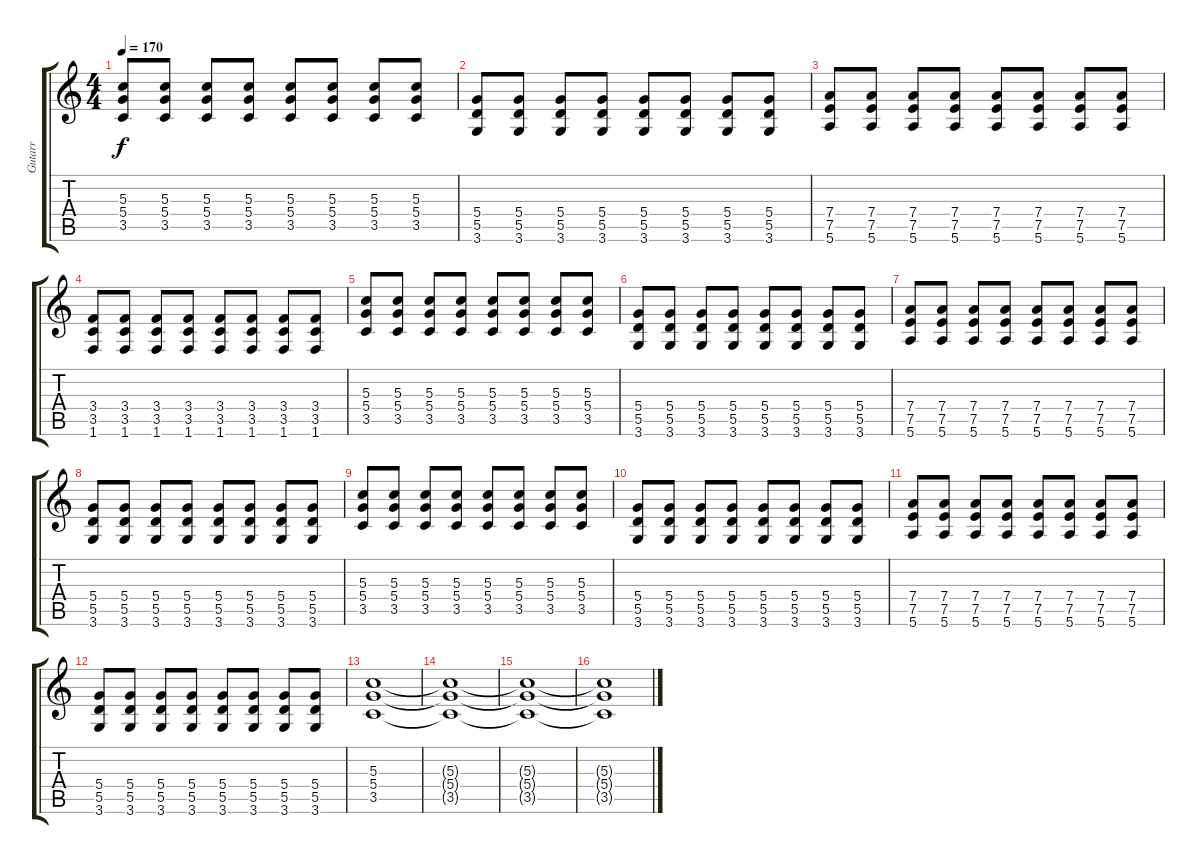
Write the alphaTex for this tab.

\track ("Gutarr" "Gutarr") {instrument acousticguitarnylon}
\staff {score tabs}
\tuning (E4 B3 G3 D3 A2 E2) {hide}
\ts (4 4)
\tempo 170
\clef g2
\ks c
(5.3 5.4 3.5).8{dy f} (5.3 5.4 3.5).8 (5.3 5.4 3.5).8 (5.3 5.4 3.5).8 (5.3 5.4 3.5).8 (5.3 5.4 3.5).8 (5.3 5.4 3.5).8 (5.3 5.4 3.5).8 |
(5.4 5.5 3.6).8 (5.4 5.5 3.6).8 (5.4 5.5 3.6).8 (5.4 5.5 3.6).8 (5.4 5.5 3.6).8 (5.4 5.5 3.6).8 (5.4 5.5 3.6).8 (5.4 5.5 3.6).8 |
(7.4 7.5 5.6).8 (7.4 7.5 5.6).8 (7.4 7.5 5.6).8 (7.4 7.5 5.6).8 (7.4 7.5 5.6).8 (7.4 7.5 5.6).8 (7.4 7.5 5.6).8 (7.4 7.5 5.6).8 |
(3.4 3.5 1.6).8 (3.4 3.5 1.6).8 (3.4 3.5 1.6).8 (3.4 3.5 1.6).8 (3.4 3.5 1.6).8 (3.4 3.5 1.6).8 (3.4 3.5 1.6).8 (3.4 3.5 1.6).8 |
(5.3 5.4 3.5).8 (5.3 5.4 3.5).8 (5.3 5.4 3.5).8 (5.3 5.4 3.5).8 (5.3 5.4 3.5).8 (5.3 5.4 3.5).8 (5.3 5.4 3.5).8 (5.3 5.4 3.5).8 |
(5.4 5.5 3.6).8 (5.4 5.5 3.6).8 (5.4 5.5 3.6).8 (5.4 5.5 3.6).8 (5.4 5.5 3.6).8 (5.4 5.5 3.6).8 (5.4 5.5 3.6).8 (5.4 5.5 3.6).8 |
(7.4 7.5 5.6).8 (7.4 7.5 5.6).8 (7.4 7.5 5.6).8 (7.4 7.5 5.6).8 (7.4 7.5 5.6).8 (7.4 7.5 5.6).8 (7.4 7.5 5.6).8 (7.4 7.5 5.6).8 |
(5.4 5.5 3.6).8 (5.4 5.5 3.6).8 (5.4 5.5 3.6).8 (5.4 5.5 3.6).8 (5.4 5.5 3.6).8 (5.4 5.5 3.6).8 (5.4 5.5 3.6).8 (5.4 5.5 3.6).8 |
(5.3 5.4 3.5).8 (5.3 5.4 3.5).8 (5.3 5.4 3.5).8 (5.3 5.4 3.5).8 (5.3 5.4 3.5).8 (5.3 5.4 3.5).8 (5.3 5.4 3.5).8 (5.3 5.4 3.5).8 |
(5.4 5.5 3.6).8 (5.4 5.5 3.6).8 (5.4 5.5 3.6).8 (5.4 5.5 3.6).8 (5.4 5.5 3.6).8 (5.4 5.5 3.6).8 (5.4 5.5 3.6).8 (5.4 5.5 3.6).8 |
(7.4 7.5 5.6).8 (7.4 7.5 5.6).8 (7.4 7.5 5.6).8 (7.4 7.5 5.6).8 (7.4 7.5 5.6).8 (7.4 7.5 5.6).8 (7.4 7.5 5.6).8 (7.4 7.5 5.6).8 |
(5.4 5.5 3.6).8 (5.4 5.5 3.6).8 (5.4 5.5 3.6).8 (5.4 5.5 3.6).8 (5.4 5.5 3.6).8 (5.4 5.5 3.6).8 (5.4 5.5 3.6).8 (5.4 5.5 3.6).8 |
(5.3 5.4 3.5).1 |
(5.3{t} 5.4{t} 3.5{t}).1 |
(5.3{t} 5.4{t} 3.5{t}).1 |
(5.3{t} 5.4{t} 3.5{t}).1
